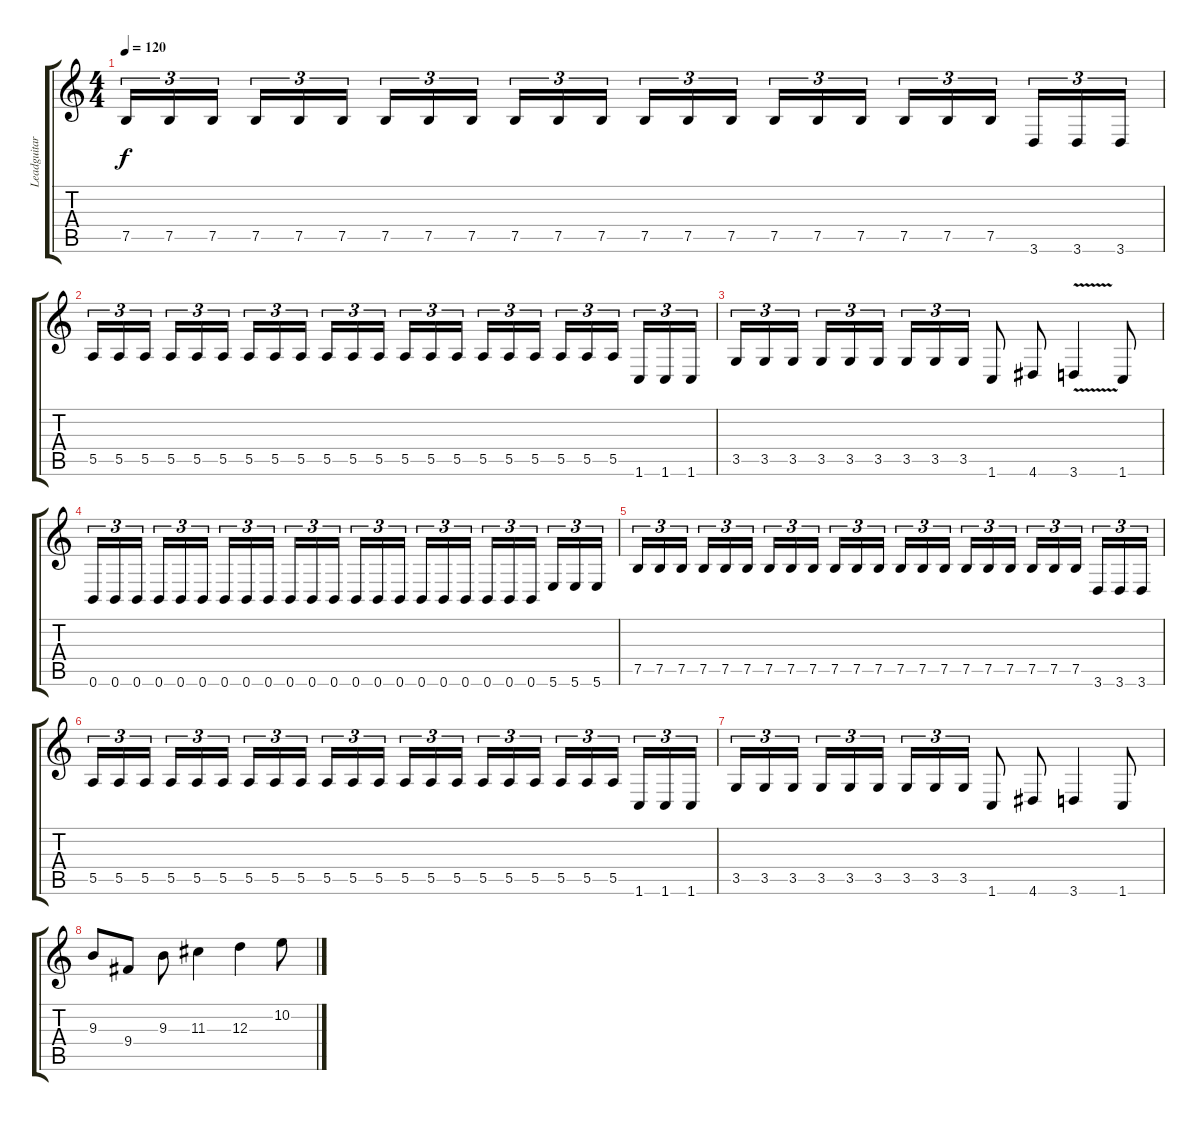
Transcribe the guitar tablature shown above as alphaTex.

\track ("Leadguitarr" "Leadguitar") {instrument distortionguitar}
\staff {score tabs}
\tuning (B3 Gb3 D3 A2 E2 B1) {hide}
\ts (4 4)
\tempo 120
\clef g2
\ks c
7.5.16{tu (3 2) dy f} 7.5.16{tu (3 2)} 7.5.16{tu (3 2)} 7.5.16{tu (3 2)} 7.5.16{tu (3 2)} 7.5.16{tu (3 2)} 7.5.16{tu (3 2)} 7.5.16{tu (3 2)} 7.5.16{tu (3 2)} 7.5.16{tu (3 2)} 7.5.16{tu (3 2)} 7.5.16{tu (3 2)} 7.5.16{tu (3 2)} 7.5.16{tu (3 2)} 7.5.16{tu (3 2)} 7.5.16{tu (3 2)} 7.5.16{tu (3 2)} 7.5.16{tu (3 2)} 7.5.16{tu (3 2)} 7.5.16{tu (3 2)} 7.5.16{tu (3 2)} 3.6.16{tu (3 2)} 3.6.16{tu (3 2)} 3.6.16{tu (3 2)} |
5.5.16{tu (3 2)} 5.5.16{tu (3 2)} 5.5.16{tu (3 2)} 5.5.16{tu (3 2)} 5.5.16{tu (3 2)} 5.5.16{tu (3 2)} 5.5.16{tu (3 2)} 5.5.16{tu (3 2)} 5.5.16{tu (3 2)} 5.5.16{tu (3 2)} 5.5.16{tu (3 2)} 5.5.16{tu (3 2)} 5.5.16{tu (3 2)} 5.5.16{tu (3 2)} 5.5.16{tu (3 2)} 5.5.16{tu (3 2)} 5.5.16{tu (3 2)} 5.5.16{tu (3 2)} 5.5.16{tu (3 2)} 5.5.16{tu (3 2)} 5.5.16{tu (3 2)} 1.6.16{tu (3 2)} 1.6.16{tu (3 2)} 1.6.16{tu (3 2)} |
3.5.16{tu (3 2)} 3.5.16{tu (3 2)} 3.5.16{tu (3 2)} 3.5.16{tu (3 2)} 3.5.16{tu (3 2)} 3.5.16{tu (3 2)} 3.5.16{tu (3 2)} 3.5.16{tu (3 2)} 3.5.16{tu (3 2)} 1.6.8 4.6.8 3.6{v}.4 1.6.8 |
0.6.16{tu (3 2)} 0.6.16{tu (3 2)} 0.6.16{tu (3 2)} 0.6.16{tu (3 2)} 0.6.16{tu (3 2)} 0.6.16{tu (3 2)} 0.6.16{tu (3 2)} 0.6.16{tu (3 2)} 0.6.16{tu (3 2)} 0.6.16{tu (3 2)} 0.6.16{tu (3 2)} 0.6.16{tu (3 2)} 0.6.16{tu (3 2)} 0.6.16{tu (3 2)} 0.6.16{tu (3 2)} 0.6.16{tu (3 2)} 0.6.16{tu (3 2)} 0.6.16{tu (3 2)} 0.6.16{tu (3 2)} 0.6.16{tu (3 2)} 0.6.16{tu (3 2)} 5.6.16{tu (3 2)} 5.6.16{tu (3 2)} 5.6.16{tu (3 2)} |
7.5.16{tu (3 2)} 7.5.16{tu (3 2)} 7.5.16{tu (3 2)} 7.5.16{tu (3 2)} 7.5.16{tu (3 2)} 7.5.16{tu (3 2)} 7.5.16{tu (3 2)} 7.5.16{tu (3 2)} 7.5.16{tu (3 2)} 7.5.16{tu (3 2)} 7.5.16{tu (3 2)} 7.5.16{tu (3 2)} 7.5.16{tu (3 2)} 7.5.16{tu (3 2)} 7.5.16{tu (3 2)} 7.5.16{tu (3 2)} 7.5.16{tu (3 2)} 7.5.16{tu (3 2)} 7.5.16{tu (3 2)} 7.5.16{tu (3 2)} 7.5.16{tu (3 2)} 3.6.16{tu (3 2)} 3.6.16{tu (3 2)} 3.6.16{tu (3 2)} |
5.5.16{tu (3 2)} 5.5.16{tu (3 2)} 5.5.16{tu (3 2)} 5.5.16{tu (3 2)} 5.5.16{tu (3 2)} 5.5.16{tu (3 2)} 5.5.16{tu (3 2)} 5.5.16{tu (3 2)} 5.5.16{tu (3 2)} 5.5.16{tu (3 2)} 5.5.16{tu (3 2)} 5.5.16{tu (3 2)} 5.5.16{tu (3 2)} 5.5.16{tu (3 2)} 5.5.16{tu (3 2)} 5.5.16{tu (3 2)} 5.5.16{tu (3 2)} 5.5.16{tu (3 2)} 5.5.16{tu (3 2)} 5.5.16{tu (3 2)} 5.5.16{tu (3 2)} 1.6.16{tu (3 2)} 1.6.16{tu (3 2)} 1.6.16{tu (3 2)} |
3.5.16{tu (3 2)} 3.5.16{tu (3 2)} 3.5.16{tu (3 2)} 3.5.16{tu (3 2)} 3.5.16{tu (3 2)} 3.5.16{tu (3 2)} 3.5.16{tu (3 2)} 3.5.16{tu (3 2)} 3.5.16{tu (3 2)} 1.6.8 4.6.8 3.6.4 1.6.8 |
9.3.8 9.4.8 9.3.8 11.3.4 12.3.4 10.2{ss}.8
